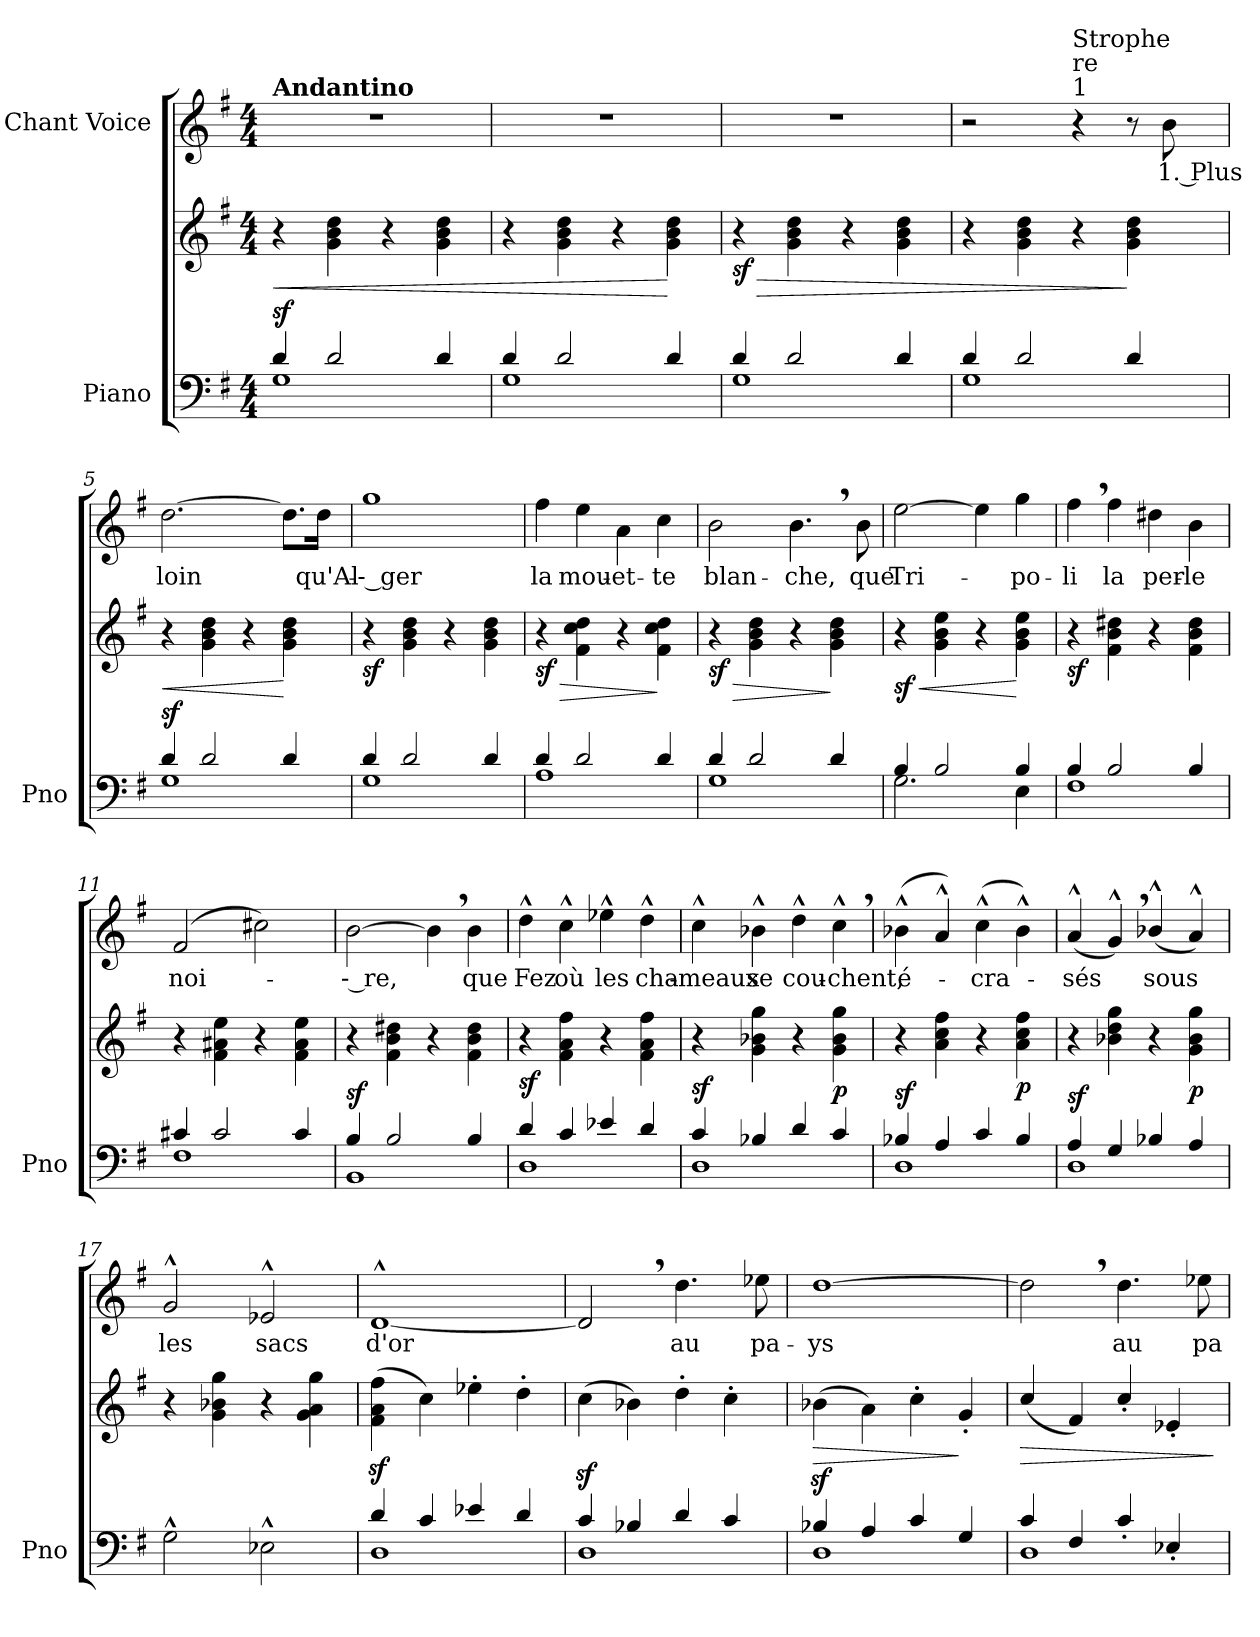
**kern	**kern	**dynam	**kern	**text
*part2	*part2	*part2	*part1	*part1
*staff3	*staff2	*staff2/3	*staff1	*staff1
*I"Piano	*	*	*I"Chant Voice	*
*I'Pno	*	*	*	*
*clefF4	*clefG2	*	*clefG2	*
*k[f#]	*k[f#]	*	*k[f#]	*
*M4/4	*M4/4	*	*M4/4	*
*MM104	*MM104	*	*MM104	*
=1	=1	=1	=1	=1
*^	*	*	*	*
!	!	!	!	!LO:TX:a:B:t=Andantino	!
!	!	!	!LO:HP:b	!	!
!	!	!	!LO:DY:n=1:a=2	!	!
1G	4d/	4r	< sf	1r	.
.	2d/	4g\ 4b\ 4dd\	.	.	.
.	.	4r	.	.	.
.	4d/	4g\ 4b\ 4dd\	.	.	.
=2	=2	=2	=2	=2	=2
1G	4d/	4r	.	1r	.
.	2d/	4g\ 4b\ 4dd\	.	.	.
.	.	4r	.	.	.
.	4d/	4g\ 4b\ 4dd\	[	.	.
=3	=3	=3	=3	=3	=3
!	!	!	!LO:HP:b	!	!
!	!	!	!LO:DY:n=1:b	!	!
1G	4d/	4r	> sf	1r	.
.	2d/	4g\ 4b\ 4dd\	.	.	.
.	.	4r	.	.	.
.	4d/	4g\ 4b\ 4dd\	.	.	.
=4	=4	=4	=4	=4	=4
1G	4d/	4r	.	2r	.
.	2d/	4g\ 4b\ 4dd\	.	.	.
!	!	!	!	!LO:TX:a:t=1	!
!	!	!	!	!LO:TX:a:t=re	!
!	!	!	!	!LO:TX:a:t=Strophe	!
.	.	4r	.	4r	.
.	4d/	4g\ 4b\ 4dd\	]	8r	.
!	!	!	!	!	!LO:LY:b
.	.	.	.	8b\	1. Plus
=5	=5	=5	=5	=5	=5
!	!	!	!LO:HP:b	!	!LO:LY:b
!	!	!	!LO:DY:n=1:a=2	!	!
1G	4d/	4r	< sf	[2.dd\	loin
.	2d/	4g\ 4b\ 4dd\	.	.	.
.	.	4r	.	.	.
.	4d/	4g\ 4b\ 4dd\	[	8.dd\L]	.
!	!	!	!	!	!LO:LY:b
.	.	.	.	16dd\Jk	qu'Al-
!!LO:LB:g=z
=6	=6	=6	=6	=6	=6
!	!	!	!LO:DY:b	!	!LO:LY:b
1G	4d/	4r	sf	1gg	-- ger
.	2d/	4g\ 4b\ 4dd\	.	.	.
.	.	4r	.	.	.
.	4d/	4g\ 4b\ 4dd\	.	.	.
=7	=7	=7	=7	=7	=7
!	!	!	!LO:HP:b	!	!LO:LY:b
!	!	!	!LO:DY:n=1:b	!	!
1A	4d/	4r	> sf	4ff#\	la
!	!	!	!	!	!LO:LY:b
.	2d/	4f#\ 4cc\ 4dd\	.	4ee\	mou-
!	!	!	!	!	!LO:LY:b
.	.	4r	.	4a\	-et-
!	!	!	!	!	!LO:LY:b
.	4d/	4f#\ 4cc\ 4dd\	]	4cc\	-te
=8	=8	=8	=8	=8	=8
!	!	!	!LO:HP:b	!	!LO:LY:b
!	!	!	!LO:DY:n=1:b	!	!
1G	4d/	4r	> sf	2b\	blan-
.	2d/	4g\ 4b\ 4dd\	.	.	.
!	!	!	!	!	!LO:LY:b
.	.	4r	.	4.b,\	-che,
.	4d/	4g\ 4b\ 4dd\	]	.	.
!	!	!	!	!	!LO:LY:b
.	.	.	.	8b\	que
=9	=9	=9	=9	=9	=9
!	!	!	!LO:HP:b	!	!LO:LY:b
!	!	!	!LO:DY:n=1:b	!	!
2.G\	4B/	4r	< sf	[2ee\	Tri-
.	2B/	4g\ 4b\ 4ee\	.	.	.
.	.	4r	.	4ee\]	.
!	!	!	!	!	!LO:LY:b
4E\	4B/	4g\ 4b\ 4ee\	[	4gg\	-po-
=10	=10	=10	=10	=10	=10
!	!	!	!LO:DY:b	!	!LO:LY:b
1F#	4B/	4r	sf	4ff#,\	-li
!	!	!	!	!	!LO:LY:b
.	2B/	4f#\ 4b\ 4dd#X\	.	4ff#\	la
!	!	!	!	!	!LO:LY:b
.	.	4r	.	4dd#X\	per-
!	!	!	!	!	!LO:LY:b
.	4B/	4f#\ 4b\ 4dd#\	.	4b\	-le
=11	=11	=11	=11	=11	=11
!	!	!	!	!	!LO:LY:b
1F#	4c#X/	4r	.	(<2f#/	noi-
.	2c#/	4f#\ 4a#X\ 4ee\	.	.	.
.	.	4r	.	2cc#X\)	.
.	4c#/	4f#\ 4a#\ 4ee\	.	.	.
!!LO:LB:g=z
=12	=12	=12	=12	=12	=12
!	!	!	!LO:DY:a=2	!	!LO:LY:b
1BB	4B/	4r	sf	[2b\	-- re,
.	2B/	4f#\ 4b\ 4dd#X\	.	.	.
.	.	4r	.	4b,\]	.
!	!	!	!	!	!LO:LY:b
.	4B/	4f#\ 4b\ 4dd#\	.	4b\	que
=13	=13	=13	=13	=13	=13
!	!	!	!LO:DY:a=2	!	!LO:LY:b
1D	4d/	4r	sf	4dd^^\	Fez
!	!	!	!	!	!LO:LY:b
.	4c/	4f#\ 4a\ 4ff#\	.	4cc^^\	où
!	!	!	!	!	!LO:LY:b
.	4e-X/	4r	.	4ee-X^^\	les
!	!	!	!	!	!LO:LY:b
.	4d/	4f#\ 4a\ 4ff#\	.	4dd^^\	cha-
=14	=14	=14	=14	=14	=14
!	!	!	!LO:DY:a=2	!	!LO:LY:b
1D	4c/	4r	sf	4cc^^\	-meaux
!	!	!	!	!	!LO:LY:b
.	4B-X/	4g\ 4b-X\ 4gg\	.	4b-X^^\	se
!	!	!	!	!	!LO:LY:b
.	4d/	4r	.	4dd^^\	cou-
!	!	!	!LO:DY:b	!	!LO:LY:b
.	4c/	4g\ 4b-\ 4gg\	p	4cc^^,\	-chent,
=15	=15	=15	=15	=15	=15
!	!	!	!LO:DY:a=2	!	!LO:LY:b
1D	4B-X/	4r	sf	(4b-X^^\	é-
.	4A/	4a\ 4cc\ 4ff#\	.	4a^^/)	.
!	!	!	!	!	!LO:LY:b
.	4c/	4r	.	(4cc^^\	-cra-
!	!	!	!LO:DY:b	!	!
.	4B-/	4a\ 4cc\ 4ff#\	p	4b-^^\)	.
=16	=16	=16	=16	=16	=16
!	!	!	!LO:DY:a=2	!	!LO:LY:b
1D	4A/	4r	sf	(4a^^/	-sés
.	4G/	4b-X\ 4dd\ 4gg\	.	4g^^,/)	.
!	!	!	!	!	!LO:LY:b
.	4B-X/	4r	.	(4b-X^^/	sous
!	!	!	!LO:DY:b	!	!
.	4A/	4g\ 4b-\ 4gg\	p	4a^^/)	.
=17	=17	=17	=17	=17	=17
!	!	!	!	!	!LO:LY:b
*v	*v	*	*	*	*
2G^^\	4r	.	2g^^/	les
.	4g\ 4b-X\ 4gg\	.	.	.
!	!	!	!	!LO:LY:b
2E-X^^\	4r	.	2e-X^^/	sacs
.	4g\ 4a\ 4gg\	.	.	.
!!LO:PB:g=z
=18	=18	=18	=18	=18
*^	*	*	*	*
!	!	!	!	!	!LO:LY:b
1D	4d/	(4f#\z< 4a\z< 4ff#\z<	.	[1d^^	d'or
.	4c/	4cc\)	.	.	.
.	4e-X/	4ee-X'\	.	.	.
.	4d/	4dd'\	.	.	.
=19	=19	=19	=19	=19	=19
1D	4c/	(4ccz<\	.	2d,/]	.
.	4B-X/	4b-X\)	.	.	.
!	!	!	!	!	!LO:LY:b
.	4d/	4dd'\	.	4.dd\	au
.	4c/	4cc'\	.	.	.
!	!	!	!	!	!LO:LY:b
.	.	.	.	8ee-X\	pa-
=20	=20	=20	=20	=20	=20
!	!	!	!LO:HP:b	!	!LO:LY:b
1D	4B-X/	(4b-Xz<\	>	[1dd	-ys
.	4A/	4a\)	.	.	.
.	4c/	4cc'\	.	.	.
.	4G/	4g'/	]	.	.
=21	=21	=21	=21	=21	=21
!	!	!	!LO:HP:b	!	!
1D	4c/	(4cc/	>	2dd,\]	.
.	4F#/	4f#/)	.	.	.
!	!	!	!	!	!LO:LY:b
.	4c'</	4cc'/	.	4.dd\	au
.	4E-X'</	4e-X'/	.	.	.
!	!	!	!	!	!LO:LY:b
.	.	.	.	8ee-X\	pa-
*v	*v	*	*	*	*
.	.	]	.	.
=	=	=	=	=
*-	*-	*-	*-	*-
